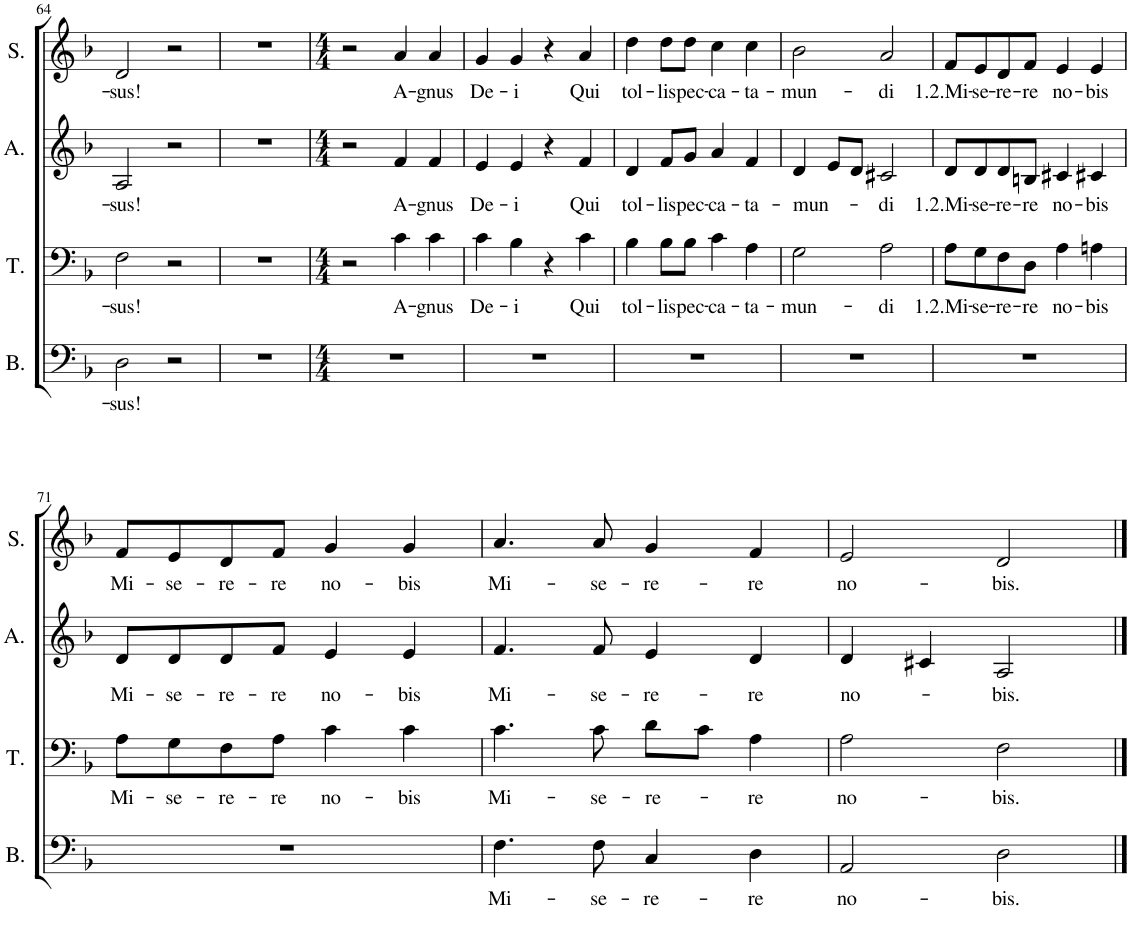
**kern	**text	**kern	**text	**kern	**text	**kern	**text
*part4	*part4	*part3	*part3	*part2	*part2	*part1	*part1
*staff4	*staff4	*staff3	*staff3	*staff2	*staff2	*staff1	*staff1
*I"Bass	*	*I"Tenor	*	*I"Alto	*	*I"Soprano	*
*I'B.	*	*I'T.	*	*I'A.	*	*I'S.	*
!!LO:PB:g=z
*clefF4	*	*clefF4	*	*clefG2	*	*clefG2	*
*k[b-]	*	*k[b-]	*	*k[b-]	*	*k[b-]	*
*M4/4	*	*M4/4	*	*M4/4	*	*M4/4	*
*met(c)	*	*met(c)	*	*met(c)	*	*met(c)	*
=64	=64	=64	=64	=64	=64	=64	=64
!	!LO:LY:b	!	!LO:LY:b	!	!LO:LY:b	!	!LO:LY:b
2D\	-sus!	2F\	-sus!	2A/	-sus!	2d/	-sus!
2r	.	2r	.	2r	.	2r	.
=65	=65	=65	=65	=65	=65	=65	=65
1r	.	1r	.	1r	.	1r	.
=66	=66	=66	=66	=66	=66	=66	=66
*M4/4	*	*M4/4	*	*M4/4	*	*M4/4	*
1r	.	2r	.	2r	.	2r	.
!	!	!	!LO:LY:b	!	!LO:LY:b	!	!LO:LY:b
.	.	4c\	A-	4f/	A-	4a/	A-
!	!	!	!LO:LY:b	!	!LO:LY:b	!	!LO:LY:b
.	.	4c\	-gnus	4f/	-gnus	4a/	-gnus
=67	=67	=67	=67	=67	=67	=67	=67
!	!	!	!LO:LY:b	!	!LO:LY:b	!	!LO:LY:b
1r	.	4c\	De-	4e/	De-	4g/	De-
!	!	!	!LO:LY:b	!	!LO:LY:b	!	!LO:LY:b
.	.	4B-\	-i	4e/	-i	4g/	-i
.	.	4r	.	4r	.	4r	.
!	!	!	!LO:LY:b	!	!LO:LY:b	!	!LO:LY:b
.	.	4c\	Qui	4f/	Qui	4a/	Qui
=68	=68	=68	=68	=68	=68	=68	=68
!	!	!	!LO:LY:b	!	!LO:LY:b	!	!LO:LY:b
1r	.	4B-\	tol-	4d/	tol-	4dd\	tol-
!	!	!	!LO:LY:b	!	!LO:LY:b	!	!LO:LY:b
.	.	8B-\L	-lis	8f/L	-lis	8dd\L	-lis
!	!	!	!LO:LY:b	!	!LO:LY:b	!	!LO:LY:b
.	.	8B-\J	pec-	8g/J	pec-	8dd\J	pec-
!	!	!	!LO:LY:b	!	!LO:LY:b	!	!LO:LY:b
.	.	4c\	-ca-	4a/	-ca-	4cc\	-ca-
!	!	!	!LO:LY:b	!	!LO:LY:b	!	!LO:LY:b
.	.	4A\	-ta-	4f/	-ta-	4cc\	-ta-
=69	=69	=69	=69	=69	=69	=69	=69
!	!	!	!LO:LY:b	!	!LO:LY:b	!	!LO:LY:b
1r	.	2G\	-mun-	4d/	-mun-	2b-\	-mun-
.	.	.	.	8e/L	.	.	.
.	.	.	.	8d/J	.	.	.
!	!	!	!LO:LY:b	!	!LO:LY:b	!	!LO:LY:b
.	.	2A\	-di	2c#X/	-di	2a/	-di
=70	=70	=70	=70	=70	=70	=70	=70
!	!	!	!LO:LY:b	!	!LO:LY:b	!	!LO:LY:b
1r	.	8A\L	1.2.Mi-	8d/L	1.2.Mi-	8f/L	1.2.Mi-
!	!	!	!LO:LY:b	!	!LO:LY:b	!	!LO:LY:b
.	.	8G\	-se-	8d/	-se-	8e/	-se-
!	!	!	!LO:LY:b	!	!LO:LY:b	!	!LO:LY:b
.	.	8F\	-re-	8d/	-re-	8d/	-re-
!	!	!	!LO:LY:b	!	!LO:LY:b	!	!LO:LY:b
.	.	8D\J	-re	8Bn/J	-re	8f/J	-re
!	!	!	!LO:LY:b	!	!LO:LY:b	!	!LO:LY:b
.	.	4A\	no-	4c#X/	no-	4e/	no-
!	!	!	!LO:LY:b	!	!LO:LY:b	!	!LO:LY:b
.	.	4An\	-bis	4c#X/	-bis	4e/	-bis
!!LO:LB:g=z
=71	=71	=71	=71	=71	=71	=71	=71
!	!	!	!LO:LY:b	!	!LO:LY:b	!	!LO:LY:b
1r	.	8A\L	Mi-	8d/L	Mi-	8f/L	Mi-
!	!	!	!LO:LY:b	!	!LO:LY:b	!	!LO:LY:b
.	.	8G\	-se-	8d/	-se-	8e/	-se-
!	!	!	!LO:LY:b	!	!LO:LY:b	!	!LO:LY:b
.	.	8F\	-re-	8d/	-re-	8d/	-re-
!	!	!	!LO:LY:b	!	!LO:LY:b	!	!LO:LY:b
.	.	8A\J	-re	8f/J	-re	8f/J	-re
!	!	!	!LO:LY:b	!	!LO:LY:b	!	!LO:LY:b
.	.	4c\	no-	4e/	no-	4g/	no-
!	!	!	!LO:LY:b	!	!LO:LY:b	!	!LO:LY:b
.	.	4c\	-bis	4e/	-bis	4g/	-bis
=72	=72	=72	=72	=72	=72	=72	=72
!	!LO:LY:b	!	!LO:LY:b	!	!LO:LY:b	!	!LO:LY:b
4.F\	Mi-	4.c\	Mi-	4.f/	Mi-	4.a/	Mi-
!	!LO:LY:b	!	!LO:LY:b	!	!LO:LY:b	!	!LO:LY:b
8F\	-se-	8c\	-se-	8f/	-se-	8a/	-se-
!	!LO:LY:b	!	!LO:LY:b	!	!LO:LY:b	!	!LO:LY:b
4C/	-re-	8d\L	-re-	4e/	-re-	4g/	-re-
.	.	8c\J	.	.	.	.	.
!	!LO:LY:b	!	!LO:LY:b	!	!LO:LY:b	!	!LO:LY:b
4D\	-re	4A\	-re	4d/	-re	4f/	-re
=73	=73	=73	=73	=73	=73	=73	=73
!	!LO:LY:b	!	!LO:LY:b	!	!LO:LY:b	!	!LO:LY:b
2AA/	no-	2A\	no-	4d/	no-	2e/	no-
.	.	.	.	4c#X/	.	.	.
!	!LO:LY:b	!	!LO:LY:b	!	!LO:LY:b	!	!LO:LY:b
2D\	-bis.	2F\	-bis.	2A/	-bis.	2d/	-bis.
==	==	==	==	==	==	==	==
*-	*-	*-	*-	*-	*-	*-	*-
